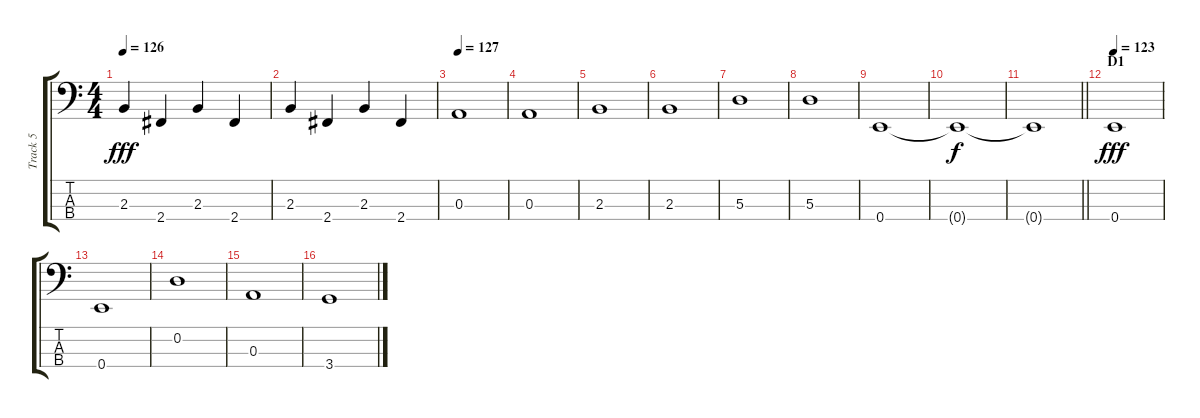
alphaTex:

\track ("Track 5" "Track 5") {instrument electricbassfinger}
\staff {score tabs}
\tuning (G2 D2 A1 E1) {hide}
\ts (4 4)
\tempo 126
\clef f4
\ks c
2.3.4{dy fff} 2.4.4 2.3.4 2.4.4 |
2.3.4 2.4.4 2.3.4 2.4.4 |
\tempo 127
0.3.1 |
0.3.1 |
2.3.1 |
2.3.1 |
5.3.1 |
5.3.1 |
0.4.1 |
0.4{t}.1{dy f} |
\barLineRight lightlight
0.4{t}.1{volume 0} |
\section ("" "D1")
\tempo 123
0.4.1{dy fff volume 13} |
0.4.1 |
0.2.1 |
0.3.1 |
3.4.1
